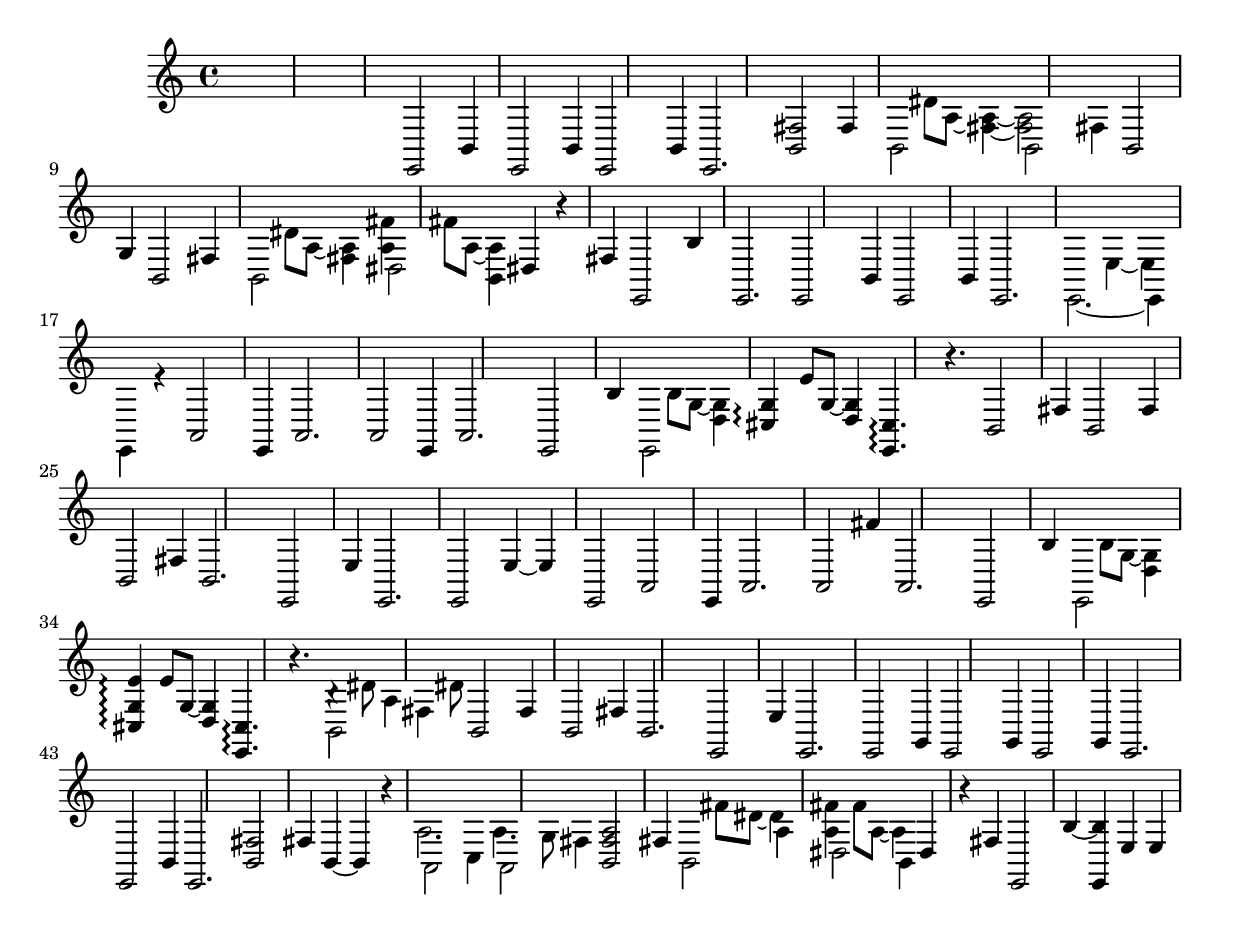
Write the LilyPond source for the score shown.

\relative {
  %\set Staff.connectArpeggios = ##t
  %\time 3/4
  %\key e \minor
  %\clef "treble_8"
  s2.
  s2.
  s2.
  %\repeat volta 2 {
    % meas. 4
    e,2 b'4
    e,2 b'4
    e,2 b'4
    e,2.
    <b' fis'>2 fis'4
    % meas. 9
    \voices 2,4 << { b,2 s4 } \\ { s4 dis'8 a~ <fis~ a~>4 } >>
    \voices 2,4 << { b,2 fis'4 } \\ { <fis a>2 s4 } >>
    b,2 g'4
    b,2 fis'4
    \voices 2,4 << { b,2 s4 } \\ { s4 dis'8 a~ <fis a>4 } >>
    % meas. 14
    \voices 2,4 << { dis2 s4 } \\ { <a' fis'>4 fis'8 a,~ <b, a'>4 } >>
    dis4 r fis
    e,2 b''4
    %\alternative {
      %\volta 1 {
        e,,2.
        e2 b'4
        e,2 b'4
      %}
      %\volta 2 {
        e,2.
      %}
    %}
  %}
  % meas. 21
  \voices 2,4 << { e2.~ } \\ { s2 e'4~ } >>
  \voices 2,4 << { e,4 e r } \\ { e' s2 } >>
  a,2\arpeggio e4
  a2.
  a2\arpeggio e4
  a2.
  % meas. 27
  e2 b''4
  \voices 2,4 << { e,,2 s4 } \\ { s4 b''8 g~ <d g>4 } >>
  <cis g'>4\arpeggio e'8 g,~ <d g>4
  <e, cis'>4.\arpeggio r4.
  b'2 fis'4
  b,2 fis'4
  b,2 fis'4
  % meas. 34
  b,2.
  e,2 e'4
  e,2.
  e2 e'4~
  e e,2
  a2\arpeggio e4
  % meas. 40
  a2.
  a2 fis''4
  a,,2.
  e2 b''4
  \voices 2,4 << { e,,2 s4 } \\ { s4 b''8 g~ <d g>4 } >>
  <cis g' e'>4\arpeggio e'8 g,~ <d g>4
  % meas. 46
  <e, cis'>4.\arpeggio r
  \voices 2,4 << { b'2 fis'4 } \\ { b4\rest dis8 a4 dis8 } >>
  b,2 fis'4
  b,2 fis'4
  b,2.
  e,2 e'4
  % meas. 52
  %\repeat volta 2 {
    e,2.
    e2 g4
    e2 g4
    e2 g4
    e2.
    e2 b'4
    e,2.
    % meas. 59
    <b' fis'>2 fis'4
    b,4~ b r
    \voices 2,4 << { a2 c4 } \\ { a'2. } >>
    \voices 2,4 << { a,2 fis'4 } \\ { a4. g8 s4 } >>
    <b, fis' a>2 fis'4
    \voices 2,4 << { b,2 a'4 } \\ { s4 fis'8 dis~ dis4 } >>
    \voices 2,4 << { dis,2 b4 } \\ { <a' fis'>4 fis'8 a,~ a4 } >>
    dis,4 r fis
    e,2 b''4~
  %}
  % meas. 68
  <e,, b''> e' e
}
